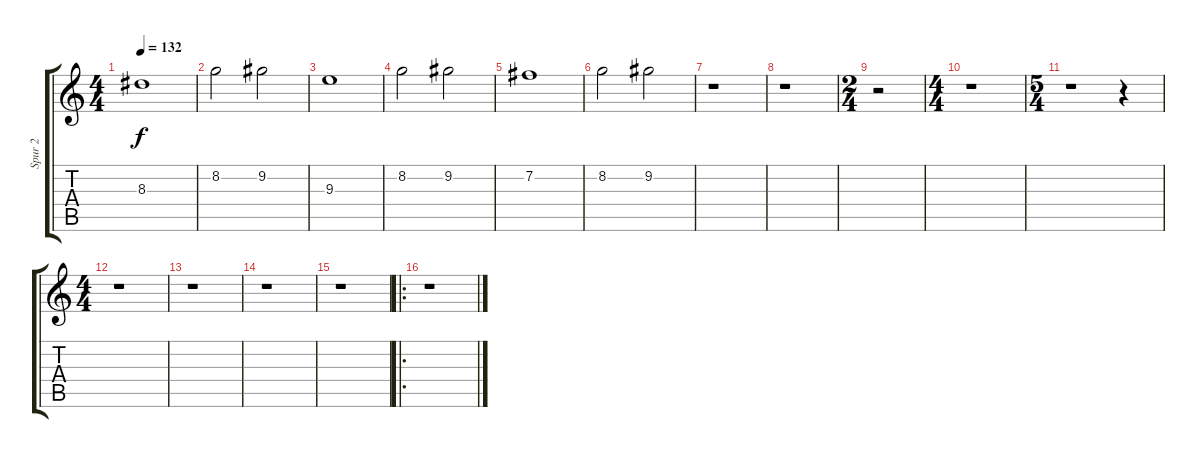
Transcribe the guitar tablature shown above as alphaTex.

\track ("Spur 2" "Spur 2") {instrument distortionguitar}
\staff {score tabs}
\tuning (E4 B3 G3 D3 A2 E2) {hide}
\ts (4 4)
\tempo 132
\clef g2
\ks c
8.3.1{dy f} |
8.2.2 9.2.2 |
9.3.1 |
8.2.2 9.2.2 |
7.2.1 |
8.2.2 9.2.2 |
r.1 |
r.1 |
\ts (2 4)
r.2 |
\ts (4 4)
r.1 |
\ts (5 4)
r.1 r.4 |
\ts (4 4)
r.1 |
r.1 |
r.1 |
r.1 |
\ro
r.1
